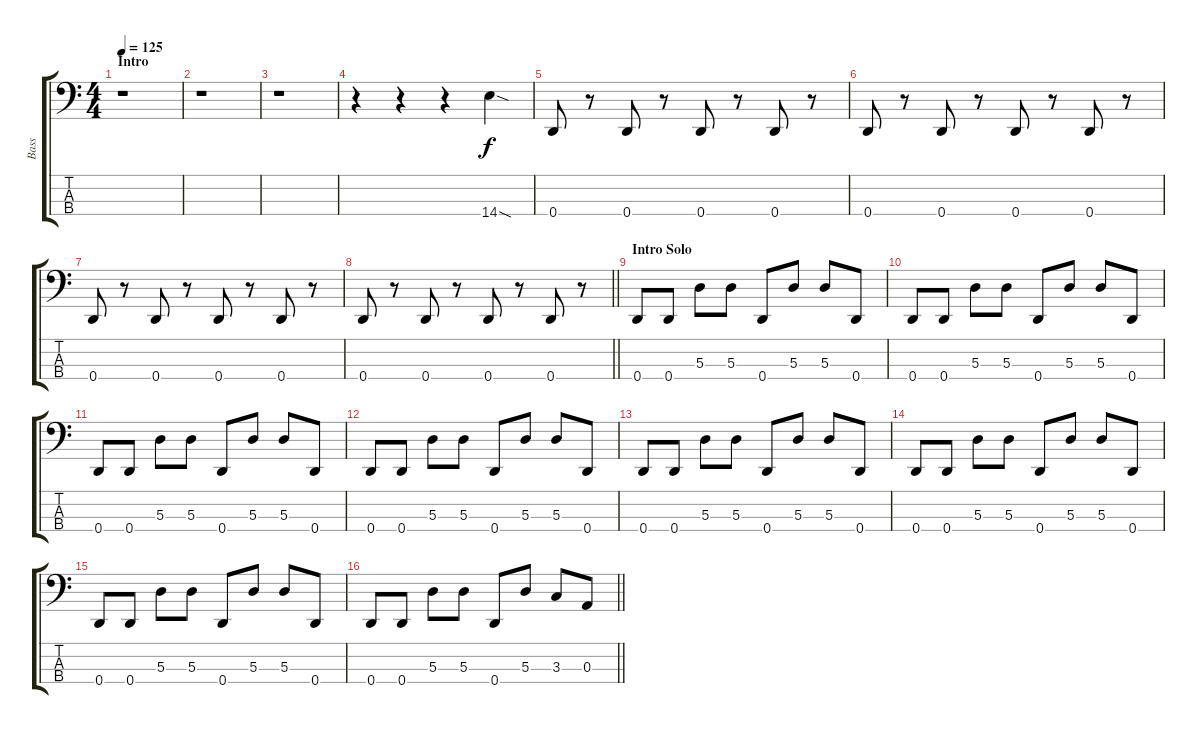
\track ("Bass" "Bass") {instrument electricbassfinger}
\staff {score tabs}
\tuning (G2 D2 A1 D1) {hide}
\ts (4 4)
\section ("" "Intro")
\tempo 125
\clef f4
\ks c
r.1{dy f instrument electricbassfinger} |
r.1 |
r.1 |
r.4 r.4 r.4 14.4{sod}.4 |
0.4.8 r.8 0.4.8 r.8 0.4.8 r.8 0.4.8 r.8 |
0.4.8 r.8 0.4.8 r.8 0.4.8 r.8 0.4.8 r.8 |
0.4.8 r.8 0.4.8 r.8 0.4.8 r.8 0.4.8 r.8 |
\barLineRight lightlight
0.4.8 r.8 0.4.8 r.8 0.4.8 r.8 0.4.8 r.8 |
\section ("" "Intro Solo")
0.4.8 0.4.8 5.3.8 5.3.8 0.4.8 5.3.8 5.3.8 0.4.8 |
0.4.8 0.4.8 5.3.8 5.3.8 0.4.8 5.3.8 5.3.8 0.4.8 |
0.4.8 0.4.8 5.3.8 5.3.8 0.4.8 5.3.8 5.3.8 0.4.8 |
0.4.8 0.4.8 5.3.8 5.3.8 0.4.8 5.3.8 5.3.8 0.4.8 |
0.4.8 0.4.8 5.3.8 5.3.8 0.4.8 5.3.8 5.3.8 0.4.8 |
0.4.8 0.4.8 5.3.8 5.3.8 0.4.8 5.3.8 5.3.8 0.4.8 |
0.4.8 0.4.8 5.3.8 5.3.8 0.4.8 5.3.8 5.3.8 0.4.8 |
\barLineRight lightlight
0.4.8 0.4.8 5.3.8 5.3.8 0.4.8 5.3.8 3.3.8 0.3.8
